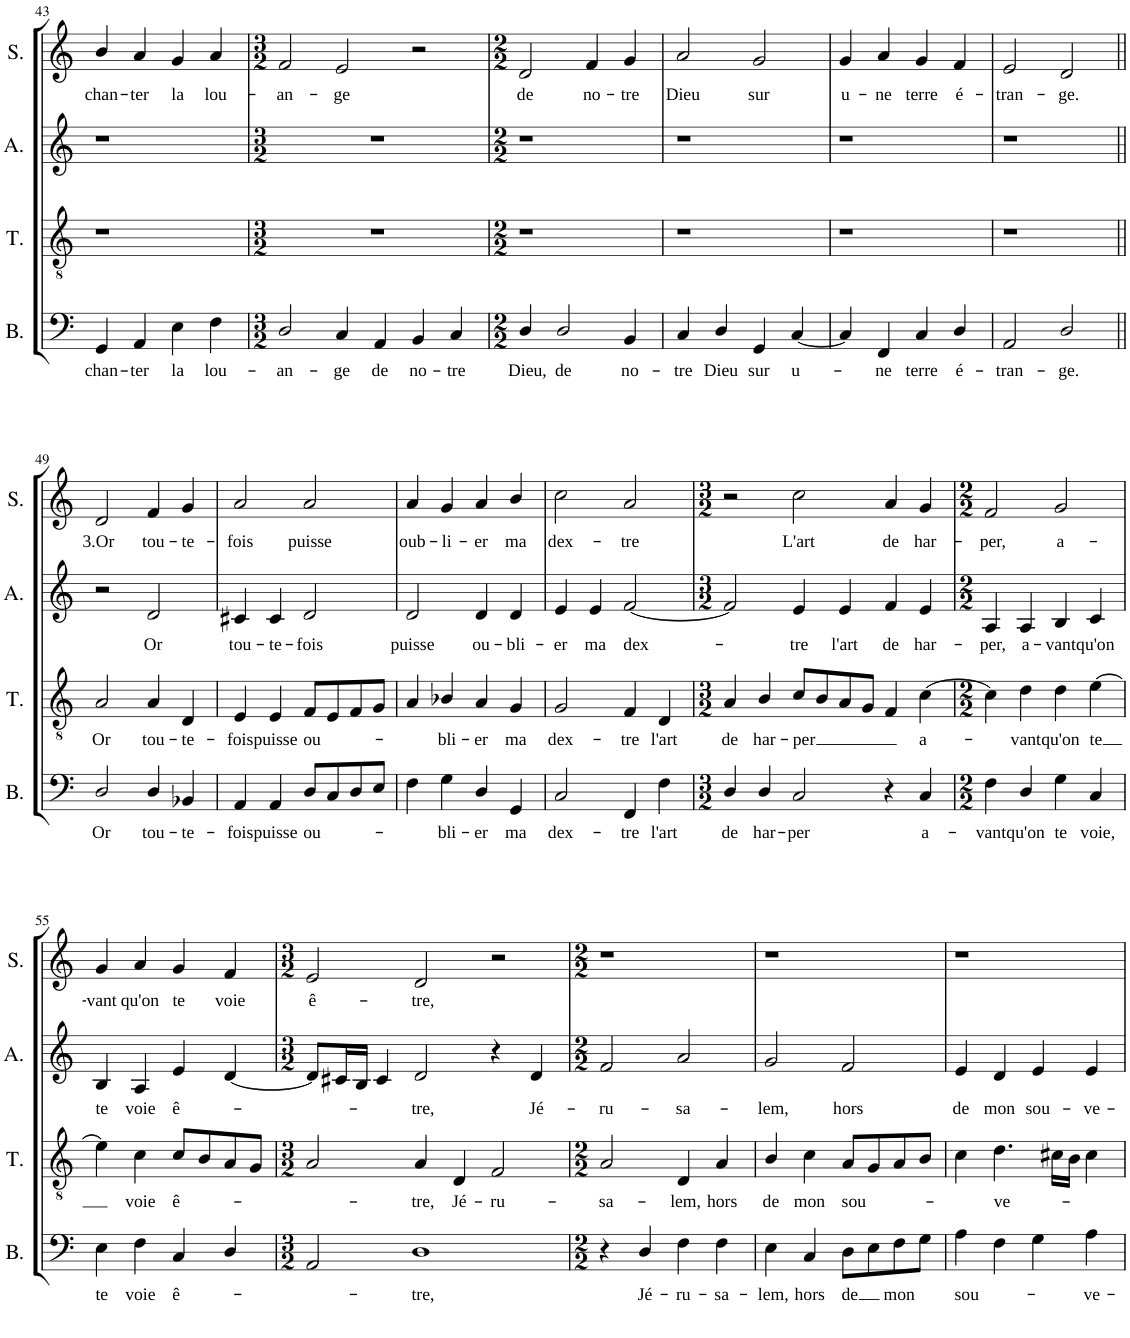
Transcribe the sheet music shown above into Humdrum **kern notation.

**kern	**text	**kern	**text	**kern	**text	**kern	**text
*part4	*part4	*part3	*part3	*part2	*part2	*part1	*part1
*staff4	*staff4	*staff3	*staff3	*staff2	*staff2	*staff1	*staff1
*I"Bass	*	*I"Tenor	*	*I"Alto	*	*I"Soprano	*
*I'B.	*	*I'T.	*	*I'A.	*	*I'S.	*
!!LO:PB:g=z
*clefF4	*	*clefGv2	*	*clefG2	*	*clefG2	*
*	*	*Trd7c12	*	*	*	*	*
*k[]	*	*k[]	*	*k[]	*	*k[]	*
*M2/2	*	*M2/2	*	*M2/2	*	*M2/2	*
=43	=43	=43	=43	=43	=43	=43	=43
!	!LO:LY:b	!	!	!	!	!	!LO:LY:b
4GG/	chan-	1r	.	1r	.	4b/	chan-
!	!LO:LY:b	!	!	!	!	!	!LO:LY:b
4AA/	-ter	.	.	.	.	4a/	-ter
!	!LO:LY:b	!	!	!	!	!	!LO:LY:b
4E\	la	.	.	.	.	4g/	la
!	!LO:LY:b	!	!	!	!	!	!LO:LY:b
4F\	lou-	.	.	.	.	4a/	lou-
=44	=44	=44	=44	=44	=44	=44	=44
*M3/2	*	*M3/2	*	*M3/2	*	*M3/2	*
!	!LO:LY:b	!	!	!	!	!	!LO:LY:b
2D/	-an-	1.r	.	1.r	.	2f/	-an-
!	!LO:LY:b	!	!	!	!	!	!LO:LY:b
4C/	-ge	.	.	.	.	2e/	-ge
!	!LO:LY:b	!	!	!	!	!	!
4AA/	de	.	.	.	.	.	.
!	!LO:LY:b	!	!	!	!	!	!
4BB/	no-	.	.	.	.	2r	.
!	!LO:LY:b	!	!	!	!	!	!
4C/	-tre	.	.	.	.	.	.
=45	=45	=45	=45	=45	=45	=45	=45
*M2/2	*	*M2/2	*	*M2/2	*	*M2/2	*
!	!LO:LY:b	!	!	!	!	!	!LO:LY:b
4D/	Dieu,	1r	.	1r	.	2d/	de
!	!LO:LY:b	!	!	!	!	!	!
2D/	de	.	.	.	.	.	.
!	!	!	!	!	!	!	!LO:LY:b
.	.	.	.	.	.	4f/	no-
!	!LO:LY:b	!	!	!	!	!	!LO:LY:b
4BB/	no-	.	.	.	.	4g/	-tre
=46	=46	=46	=46	=46	=46	=46	=46
!	!LO:LY:b	!	!	!	!	!	!LO:LY:b
4C/	-tre	1r	.	1r	.	2a/	Dieu
!	!LO:LY:b	!	!	!	!	!	!
4D/	Dieu	.	.	.	.	.	.
!	!LO:LY:b	!	!	!	!	!	!LO:LY:b
4GG/	sur	.	.	.	.	2g/	sur
!	!LO:LY:b	!	!	!	!	!	!
[4C/	u-	.	.	.	.	.	.
=47	=47	=47	=47	=47	=47	=47	=47
!	!	!	!	!	!	!	!LO:LY:b
4C/]	.	1r	.	1r	.	4g/	u-
!	!LO:LY:b	!	!	!	!	!	!LO:LY:b
4FF/	-ne	.	.	.	.	4a/	-ne
!	!LO:LY:b	!	!	!	!	!	!LO:LY:b
4C/	terre	.	.	.	.	4g/	terre
!	!LO:LY:b	!	!	!	!	!	!LO:LY:b
4D/	é-	.	.	.	.	4f/	é-
=48	=48	=48	=48	=48	=48	=48	=48
!	!LO:LY:b	!	!	!	!	!	!LO:LY:b
2AA/	-tran-	1r	.	1r	.	2e/	-tran-
!	!LO:LY:b	!	!	!	!	!	!LO:LY:b
2D/	-ge.	.	.	.	.	2d/	-ge.
!!LO:LB:g=z
=49||	=49||	=49||	=49||	=49||	=49||	=49||	=49||
!	!LO:LY:b	!	!LO:LY:b	!	!	!	!LO:LY:b
2D/	Or	2A/	Or	2r	.	2d/	3.Or
!	!LO:LY:b	!	!LO:LY:b	!	!LO:LY:b	!	!LO:LY:b
4D/	tou-	4A/	tou-	2d/	Or	4f/	tou-
!	!LO:LY:b	!	!LO:LY:b	!	!	!	!LO:LY:b
4BB-X/	-te-	4D/	-te-	.	.	4g/	-te-
=50	=50	=50	=50	=50	=50	=50	=50
!	!LO:LY:b	!	!LO:LY:b	!	!LO:LY:b	!	!LO:LY:b
4AA/	-fois	4E/	-fois	4c#X/	tou-	2a/	-fois
!	!LO:LY:b	!	!LO:LY:b	!	!LO:LY:b	!	!
4AA/	puisse	4E/	puisse	4c#/	-te-	.	.
!	!LO:LY:b	!	!LO:LY:b	!	!LO:LY:b	!	!LO:LY:b
8D/L	ou-	8F/L	ou-	2d/	-fois	2a/	puisse
8C/	.	8E/	.	.	.	.	.
8D/	.	8F/	.	.	.	.	.
8E/J	.	8G/J	.	.	.	.	.
=51	=51	=51	=51	=51	=51	=51	=51
!	!	!	!	!	!LO:LY:b	!	!LO:LY:b
4F\	.	4A/	.	2d/	puisse	4a/	oub-
!	!LO:LY:b	!	!LO:LY:b	!	!	!	!LO:LY:b
4G\	-bli-	4B-X/	-bli-	.	.	4g/	-li-
!	!LO:LY:b	!	!LO:LY:b	!	!LO:LY:b	!	!LO:LY:b
4D/	-er	4A/	-er	4d/	ou-	4a/	-er
!	!LO:LY:b	!	!LO:LY:b	!	!LO:LY:b	!	!LO:LY:b
4GG/	ma	4G/	ma	4d/	-bli-	4b/	ma
=52	=52	=52	=52	=52	=52	=52	=52
!	!LO:LY:b	!	!LO:LY:b	!	!LO:LY:b	!	!LO:LY:b
2C/	dex-	2G/	dex-	4e/	-er	2cc\	dex-
!	!	!	!	!	!LO:LY:b	!	!
.	.	.	.	4e/	ma	.	.
!	!LO:LY:b	!	!LO:LY:b	!	!LO:LY:b	!	!LO:LY:b
4FF/	-tre	4F/	-tre	[2f/	dex-	2a/	-tre
!	!LO:LY:b	!	!LO:LY:b	!	!	!	!
4F\	l'art	4D/	l'art	.	.	.	.
=53	=53	=53	=53	=53	=53	=53	=53
*M3/2	*	*M3/2	*	*M3/2	*	*M3/2	*
!	!LO:LY:b	!	!LO:LY:b	!	!	!	!
4D/	de	4A/	de	2f/]	.	2r	.
!	!LO:LY:b	!	!LO:LY:b	!	!	!	!
4D/	har-	4B/	har-	.	.	.	.
!	!LO:LY:b	!	!LO:LY:b	!	!LO:LY:b	!	!LO:LY:b
2C/	-per	8c/L	-per	4e/	-tre	2cc\	L'art
.	.	8B/	.	.	.	.	.
!	!	!	!	!	!LO:LY:b	!	!
.	.	8A/	.	4e/	l'art	.	.
.	.	8G/J	.	.	.	.	.
!	!	!	!	!	!LO:LY:b	!	!LO:LY:b
4r	.	4F/	.	4f/	de	4a/	de
!	!LO:LY:b	!	!LO:LY:b	!	!LO:LY:b	!	!LO:LY:b
4C/	a-	[4c\	a-	4e/	har-	4g/	har-
=54	=54	=54	=54	=54	=54	=54	=54
*M2/2	*	*M2/2	*	*M2/2	*	*M2/2	*
!	!LO:LY:b	!	!	!	!LO:LY:b	!	!LO:LY:b
4F\	-vant	4c\]	.	4A/	-per,	2f/	-per,
!	!LO:LY:b	!	!LO:LY:b	!	!LO:LY:b	!	!
4D/	qu'on	4d\	-vant	4A/	a-	.	.
!	!LO:LY:b	!	!LO:LY:b	!	!LO:LY:b	!	!LO:LY:b
4G\	te	4d\	qu'on	4B/	-vant	2g/	a-
!	!LO:LY:b	!	!LO:LY:b	!	!LO:LY:b	!	!
4C/	voie,	[4e\	te	4c/	qu'on	.	.
!!LO:LB:g=z
=55	=55	=55	=55	=55	=55	=55	=55
!	!LO:LY:b	!	!	!	!LO:LY:b	!	!LO:LY:b
4E\	te	4e\]	.	4B/	te	4g/	-vant
!	!LO:LY:b	!	!LO:LY:b	!	!LO:LY:b	!	!LO:LY:b
4F\	voie	4c\	voie	4A/	voie	4a/	qu'on
!	!LO:LY:b	!	!LO:LY:b	!	!LO:LY:b	!	!LO:LY:b
4C/	ê-	8c/L	ê-	4e/	ê-	4g/	te
.	.	8B/	.	.	.	.	.
!	!	!	!	!	!	!	!LO:LY:b
4D/	.	8A/	.	[4d/	.	4f/	voie
.	.	8G/J	.	.	.	.	.
=56	=56	=56	=56	=56	=56	=56	=56
*M3/2	*	*M3/2	*	*M3/2	*	*M3/2	*
!	!	!	!	!	!	!	!LO:LY:b
2AA/	.	2A/	.	8d/L]	.	2e/	ê-
.	.	.	.	16c#X/L	.	.	.
.	.	.	.	16B/JJ	.	.	.
.	.	.	.	4c#/	.	.	.
!	!LO:LY:b	!	!LO:LY:b	!	!LO:LY:b	!	!LO:LY:b
1D	-tre,	4A/	-tre,	2d/	-tre,	2d/	-tre,
!	!	!	!LO:LY:b	!	!	!	!
.	.	4D/	Jé-	.	.	.	.
!	!	!	!LO:LY:b	!	!	!	!
.	.	2F/	-ru-	4r	.	2r	.
!	!	!	!	!	!LO:LY:b	!	!
.	.	.	.	4d/	Jé-	.	.
=57	=57	=57	=57	=57	=57	=57	=57
*M2/2	*	*M2/2	*	*M2/2	*	*M2/2	*
!	!	!	!LO:LY:b	!	!LO:LY:b	!	!
4r	.	2A/	-sa-	2f/	-ru-	1r	.
!	!LO:LY:b	!	!	!	!	!	!
4D/	Jé-	.	.	.	.	.	.
!	!LO:LY:b	!	!LO:LY:b	!	!LO:LY:b	!	!
4F\	-ru-	4D/	-lem,	2a/	-sa-	.	.
!	!LO:LY:b	!	!LO:LY:b	!	!	!	!
4F\	-sa-	4A/	hors	.	.	.	.
=58	=58	=58	=58	=58	=58	=58	=58
!	!LO:LY:b	!	!LO:LY:b	!	!LO:LY:b	!	!
4E\	-lem,	4B/	de	2g/	-lem,	1r	.
!	!LO:LY:b	!	!LO:LY:b	!	!	!	!
4C/	hors	4c\	mon	.	.	.	.
!	!LO:LY:b	!	!LO:LY:b	!	!LO:LY:b	!	!
8D\L	de	8A/L	sou-	2f/	hors	.	.
8E\	.	8G/	.	.	.	.	.
!	!LO:LY:b	!	!	!	!	!	!
8F\	mon	8A/	.	.	.	.	.
8G\J	.	8B/J	.	.	.	.	.
=59	=59	=59	=59	=59	=59	=59	=59
!	!LO:LY:b	!	!	!	!LO:LY:b	!	!
4A\	sou-	4c\	.	4e/	de	1r	.
!	!	!	!LO:LY:b	!	!LO:LY:b	!	!
4F\	.	4.d\	-ve-	4d/	mon	.	.
!	!	!	!	!	!LO:LY:b	!	!
4G\	.	.	.	4e/	sou-	.	.
.	.	16c#X\LL	.	.	.	.	.
.	.	16B\JJ	.	.	.	.	.
!	!LO:LY:b	!	!	!	!LO:LY:b	!	!
4A\	-ve-	4c#\	.	4e/	-ve-	.	.
=	=	=	=	=	=	=	=
*-	*-	*-	*-	*-	*-	*-	*-
